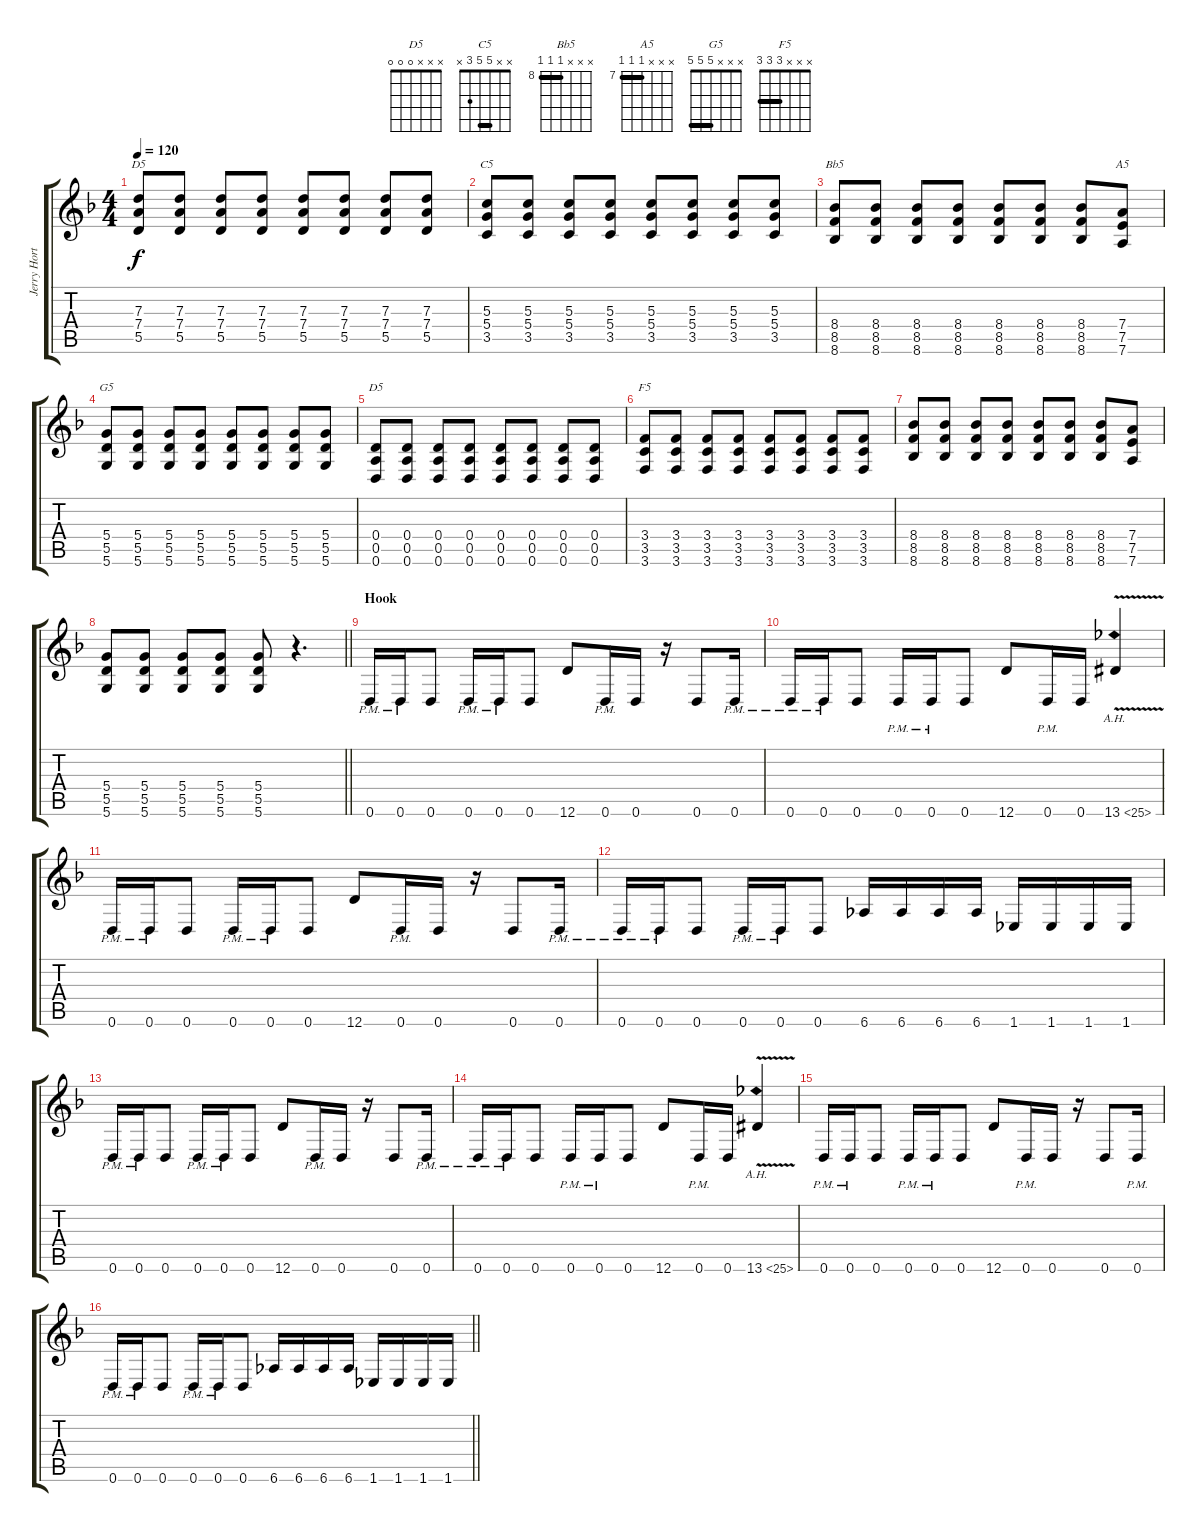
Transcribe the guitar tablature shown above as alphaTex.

\track ("Jerry Horton (Rhythm Left)" "Jerry Hort") {instrument distortionguitar}
\staff {score tabs}
\tuning (E4 B3 G3 D3 A2 D2) {hide}
\chord ("D5" x x 7 7 5 x) {firstfret 5 barre 7}
\chord ("C5" x x 5 5 3 x) {barre 5}
\chord ("Bb5" x x x 8 8 8) {firstfret 8 barre 8}
\chord ("A5" x x x 7 7 7) {firstfret 7 barre 7}
\chord ("G5" x x x 5 5 5) {barre 5}
\chord ("D5" x x x 0 0 0)
\chord ("F5" x x x 3 3 3) {barre 3}
\ts (4 4)
\tempo 120
\clef g2
\ks dminor
(7.3 7.4 5.5).8{ch "D5" dy f} (7.3 7.4 5.5).8 (7.3 7.4 5.5).8 (7.3 7.4 5.5).8 (7.3 7.4 5.5).8 (7.3 7.4 5.5).8 (7.3 7.4 5.5).8 (7.3 7.4 5.5).8 |
(5.3 5.4 3.5).8{ch "C5"} (5.3 5.4 3.5).8 (5.3 5.4 3.5).8 (5.3 5.4 3.5).8 (5.3 5.4 3.5).8 (5.3 5.4 3.5).8 (5.3 5.4 3.5).8 (5.3 5.4 3.5).8 |
(8.4 8.5 8.6).8{ch "Bb5"} (8.4 8.5 8.6).8 (8.4 8.5 8.6).8 (8.4 8.5 8.6).8 (8.4 8.5 8.6).8 (8.4 8.5 8.6).8 (8.4 8.5 8.6).8 (7.4 7.5 7.6).8{ch "A5"} |
(5.4 5.5 5.6).8{ch "G5"} (5.4 5.5 5.6).8 (5.4 5.5 5.6).8 (5.4 5.5 5.6).8 (5.4 5.5 5.6).8 (5.4 5.5 5.6).8 (5.4 5.5 5.6).8 (5.4 5.5 5.6).8 |
(0.4 0.5 0.6).8{ch "D5"} (0.4 0.5 0.6).8 (0.4 0.5 0.6).8 (0.4 0.5 0.6).8 (0.4 0.5 0.6).8 (0.4 0.5 0.6).8 (0.4 0.5 0.6).8 (0.4 0.5 0.6).8 |
(3.4 3.5 3.6).8{ch "F5"} (3.4 3.5 3.6).8 (3.4 3.5 3.6).8 (3.4 3.5 3.6).8 (3.4 3.5 3.6).8 (3.4 3.5 3.6).8 (3.4 3.5 3.6).8 (3.4 3.5 3.6).8 |
(8.4 8.5 8.6).8 (8.4 8.5 8.6).8 (8.4 8.5 8.6).8 (8.4 8.5 8.6).8 (8.4 8.5 8.6).8 (8.4 8.5 8.6).8 (8.4 8.5 8.6).8 (7.4 7.5 7.6).8 |
\barLineRight lightlight
(5.4 5.5 5.6).8 (5.4 5.5 5.6).8 (5.4 5.5 5.6).8 (5.4 5.5 5.6).8 (5.4 5.5 5.6).8 r.4{d} |
\section ("" "Hook")
0.6{pm}.16 0.6{pm}.16 0.6.8 0.6{pm}.16 0.6{pm}.16 0.6.8 12.6.8 0.6{pm}.16 0.6.16 r.16 0.6.8 0.6{pm}.16 |
0.6{pm}.16 0.6{pm}.16 0.6.8 0.6{pm}.16 0.6{pm}.16 0.6.8 12.6.8 0.6{pm}.16 0.6.16 13.6{ah 12 v acc #}.4 |
0.6{pm}.16 0.6{pm}.16 0.6.8 0.6{pm}.16 0.6{pm}.16 0.6.8 12.6.8 0.6{pm}.16 0.6.16 r.16 0.6.8 0.6{pm}.16 |
0.6{pm}.16 0.6{pm}.16 0.6.8 0.6{pm}.16 0.6{pm}.16 0.6.8 6.6.16 6.6.16 6.6.16 6.6.16 1.6.16 1.6.16 1.6.16 1.6.16 |
0.6{pm}.16 0.6{pm}.16 0.6.8 0.6{pm}.16 0.6{pm}.16 0.6.8 12.6.8 0.6{pm}.16 0.6.16 r.16 0.6.8 0.6{pm}.16 |
0.6{pm}.16 0.6{pm}.16 0.6.8 0.6{pm}.16 0.6{pm}.16 0.6.8 12.6.8 0.6{pm}.16 0.6.16 13.6{ah 12 v acc #}.4 |
0.6{pm}.16 0.6{pm}.16 0.6.8 0.6{pm}.16 0.6{pm}.16 0.6.8 12.6.8 0.6{pm}.16 0.6.16 r.16 0.6.8 0.6{pm}.16 |
\barLineRight lightlight
0.6{pm}.16 0.6{pm}.16 0.6.8 0.6{pm}.16 0.6{pm}.16 0.6.8 6.6.16 6.6.16 6.6.16 6.6.16 1.6.16 1.6.16 1.6.16 1.6.16
